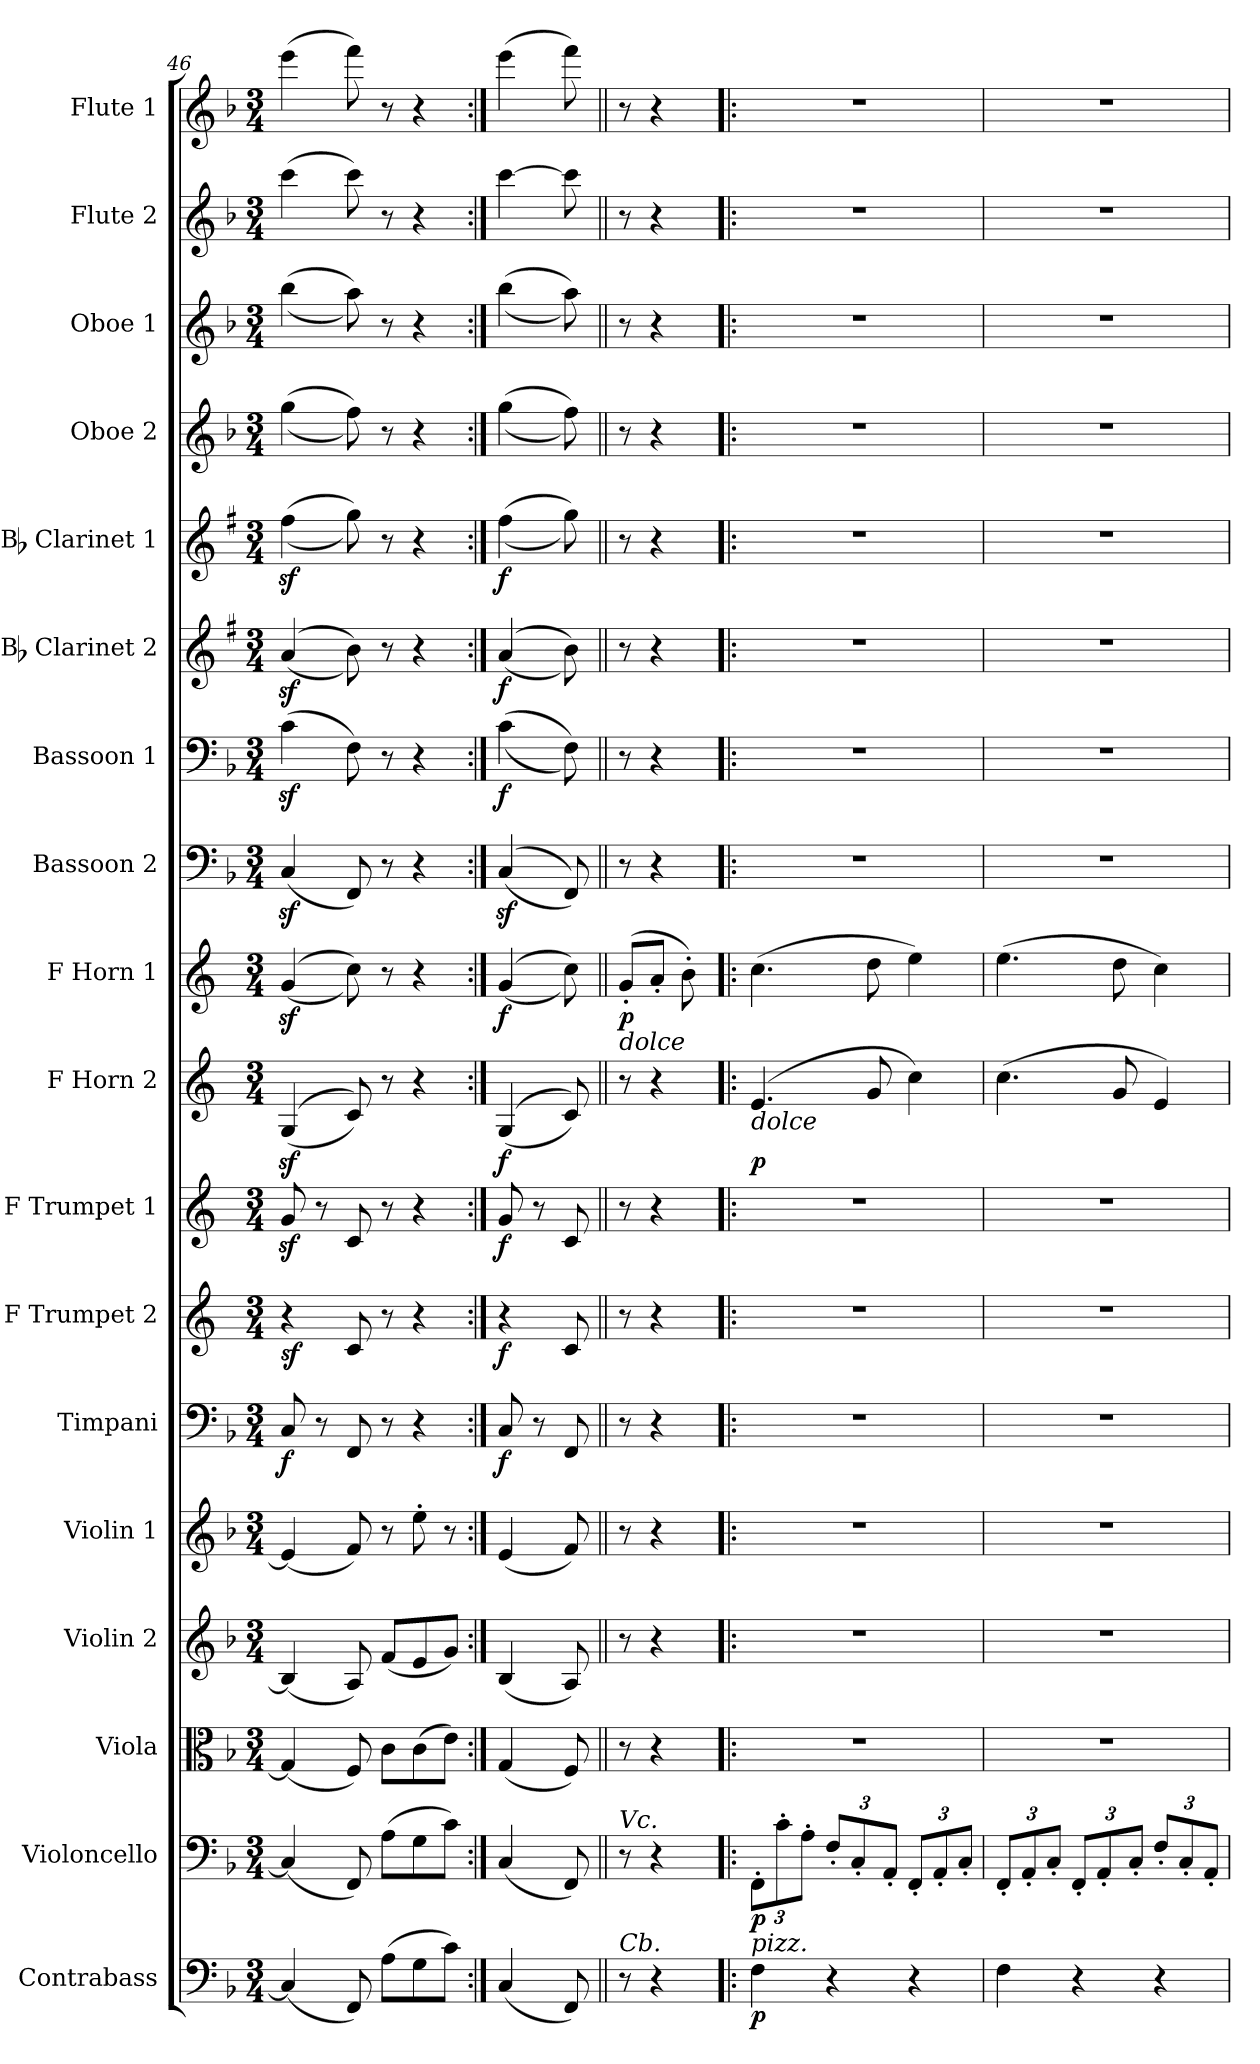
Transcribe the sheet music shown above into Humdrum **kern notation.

**kern	**dynam	**kern	**dynam	**kern	**kern	**kern	**kern	**dynam	**kern	**dynam	**kern	**dynam	**kern	**dynam	**kern	**dynam	**kern	**kern	**dynam	**kern	**dynam	**kern	**dynam	**kern	**kern	**kern	**kern
*part18	*part18	*part17	*part17	*part16	*part15	*part14	*part13	*part13	*part12	*part12	*part11	*part11	*part10	*part10	*part9	*part9	*part8	*part7	*part7	*part6	*part6	*part5	*part5	*part4	*part3	*part2	*part1
*staff18	*staff18	*staff17	*staff17	*staff16	*staff15	*staff14	*staff13	*staff13	*staff12	*staff12	*staff11	*staff11	*staff10	*staff10	*staff9	*staff9	*staff8	*staff7	*staff7	*staff6	*staff6	*staff5	*staff5	*staff4	*staff3	*staff2	*staff1
*I"Contrabass	*	*I"Violoncello	*	*I"Viola	*I"Violin 2	*I"Violin 1	*I"Timpani	*	*I"F Trumpet 2	*	*I"F Trumpet 1	*	*I"F Horn 2	*	*I"F Horn 1	*	*I"Bassoon 2	*I"Bassoon 1	*	*I"Bb Clarinet 2	*	*I"Bb Clarinet 1	*	*I"Oboe 2	*I"Oboe 1	*I"Flute 2	*I"Flute 1
*I'Cb	*	*I'Vc	*	*I'Vla	*I'Vln 2	*I'Vln 1	*I'Timp	*	*I'Tpt 2	*	*I'Tpt 1	*	*I'Hn 2	*	*I'Hn 1	*	*I'Bsn 2	*I'Bsn 1	*	*I'Cl 2	*	*I'Cl 1	*	*I'Ob 2	*I'Ob 1	*I'Fl 2	*I'Fl 1
!!LO:PB:g=z
*clefF4	*	*clefF4	*	*clefC3	*clefG2	*clefG2	*clefF4	*	*clefG2	*	*clefG2	*	*clefG2	*	*clefG2	*	*clefF4	*clefF4	*	*clefG2	*	*clefG2	*	*clefG2	*clefG2	*clefG2	*clefG2
*ITrd7c12	*	*	*	*	*	*	*	*	*ITrd-3c-5	*	*ITrd-3c-5	*	*ITrd4c7	*	*ITrd4c7	*	*	*	*	*ITrd1c2	*	*ITrd1c2	*	*	*	*	*
*k[b-]	*	*k[b-]	*	*k[b-]	*k[b-]	*k[b-]	*k[b-]	*	*k[b-]	*	*k[b-]	*	*k[b-]	*	*k[b-]	*	*k[b-]	*k[b-]	*	*k[b-]	*	*k[b-]	*	*k[b-]	*k[b-]	*k[b-]	*k[b-]
*M3/4	*	*M3/4	*	*M3/4	*M3/4	*M3/4	*M3/4	*	*M3/4	*	*M3/4	*	*M3/4	*	*M3/4	*	*M3/4	*M3/4	*	*M3/4	*	*M3/4	*	*M3/4	*M3/4	*M3/4	*M3/4
=46	=46	=46	=46	=46	=46	=46	=46	=46	=46	=46	=46	=46	=46	=46	=46	=46	=46	=46	=46	=46	=46	=46	=46	=46	=46	=46	=46
!	!	!	!	!	!	!	!	!LO:DY:b	!	!LO:DY:b	!	!	!	!	!	!	!	!	!	!	!	!	!	!	!	!	!
(4CC/]	.	(4C/]	.	(4G/]	(4B-/]	(4e/]	8C/	f	4r	sf	8ccz</	.	((4Cz</	.	((4cz</	.	(4Cz</	(4cz<\	.	((4gz</	.	((4eez<\	.	((4gg\	((4bb-\	(4ccc\	(4eee\
.	.	.	.	.	.	.	8r	.	.	.	8r	.	.	.	.	.	.	.	.	.	.	.	.	.	.	.	.
8FFF/)	.	8FF/)	.	8F/)	8A/)	8f/)	8FF/	.	8f/	.	8f/	.	8F/))	.	8f\))	.	8FF/)	8F\)	.	8a\))	.	8ff\))	.	8ff\))	8aa\))	8ccc\)	8fff\)
(8AA\L	.	(8A\L	.	8c\L	(8f/L	8r	8r	.	8r	.	8r	.	8r	.	8r	.	8r	8r	.	8r	.	8r	.	8r	8r	8r	8r
8GG\	.	8G\	.	(8c\	8e/	8ee'\	4r	.	4r	.	4r	.	4r	.	4r	.	4r	4r	.	4r	.	4r	.	4r	4r	4r	4r
8C\J)	.	8c\J)	.	8e\J)	8g/J)	8r	.	.	.	.	.	.	.	.	.	.	.	.	.	.	.	.	.	.	.	.	.
=47:|!	=47:|!	=47:|!	=47:|!	=47:|!	=47:|!	=47:|!	=47:|!	=47:|!	=47:|!	=47:|!	=47:|!	=47:|!	=47:|!	=47:|!	=47:|!	=47:|!	=47:|!	=47:|!	=47:|!	=47:|!	=47:|!	=47:|!	=47:|!	=47:|!	=47:|!	=47:|!	=47:|!
!	!	!	!	!	!	!	!	!LO:DY:b	!	!LO:DY:b	!	!LO:DY:b	!	!LO:DY:b	!	!LO:DY:b	!	!	!LO:DY:b	!	!LO:DY:b	!	!LO:DY:b	!	!	!	!
(4CC/	.	(4C/	.	(4G/	(4B-/	(4e/	8C/	f	4r	f	8cc/	f	((4C/	f	((4c/	f	((4Cz</	((4c\	f	((4g/	f	((4ee\	f	((4gg\	((4bb-\	[4ccc\	(4eee\
.	.	.	.	.	.	.	8r	.	.	.	8r	.	.	.	.	.	.	.	.	.	.	.	.	.	.	.	.
8FFF/)	.	8FF/)	.	8F/)	8A/)	8f/)	8FF/	.	8f/	.	8f/	.	8F/))	.	8f\))	.	8FF/))	8F\))	.	8a\))	.	8ff\))	.	8ff\))	8aa\))	8ccc\]	8fff\)
=48||	=48||	=48||	=48||	=48||	=48||	=48||	=48||	=48||	=48||	=48||	=48||	=48||	=48||	=48||	=48||	=48||	=48||	=48||	=48||	=48||	=48||	=48||	=48||	=48||	=48||	=48||	=48||
!	!	!	!	!	!	!	!	!	!	!	!	!	!	!	!LO:TX:b:i:t=dolce	!	!	!	!	!	!	!	!	!	!	!	!
!	!	!LO:TX:i:t=Vc.	!	!	!	!	!	!	!	!	!	!	!	!	!	!	!	!	!	!	!	!	!	!	!	!	!
!LO:TX:i:t=Cb.	!	!	!	!	!	!	!	!	!	!	!	!	!	!	!	!	!	!	!	!	!	!	!	!	!	!	!
!	!	!	!	!	!	!	!	!	!	!	!	!	!	!	!	!LO:DY:b	!	!	!	!	!	!	!	!	!	!	!
8r	.	8r	.	8r	8r	8r	8r	.	8r	.	8r	.	8r	.	(8c'/L	p	8r	8r	.	8r	.	8r	.	8r	8r	8r	8r
4r	.	4r	.	4r	4r	4r	4r	.	4r	.	4r	.	4r	.	8d'/J	.	4r	4r	.	4r	.	4r	.	4r	4r	4r	4r
.	.	.	.	.	.	.	.	.	.	.	.	.	.	.	8e'\)	.	.	.	.	.	.	.	.	.	.	.	.
=49!|:	=49!|:	=49!|:	=49!|:	=49!|:	=49!|:	=49!|:	=49!|:	=49!|:	=49!|:	=49!|:	=49!|:	=49!|:	=49!|:	=49!|:	=49!|:	=49!|:	=49!|:	=49!|:	=49!|:	=49!|:	=49!|:	=49!|:	=49!|:	=49!|:	=49!|:	=49!|:	=49!|:
*	*	*Xbrackettup	*	*	*	*	*	*	*	*	*	*	*	*	*	*	*	*	*	*	*	*	*	*	*	*	*
!	!	!	!	!	!	!	!	!	!	!	!	!	!LO:TX:b:i:t=dolce	!	!	!	!	!	!	!	!	!	!	!	!	!	!
!LO:TX:i:t=pizz.	!	!	!	!	!	!	!	!	!	!	!	!	!	!	!	!	!	!	!	!	!	!	!	!	!	!	!
!	!LO:DY:b	!	!LO:DY:b	!	!	!	!	!	!	!	!	!	!	!LO:DY:b	!	!	!	!	!	!	!	!	!	!	!	!	!
4FF\	p	12FF'\L	p	2.r	2.r	2.r	2.r	.	2.r	.	2.r	.	(4.A/	p	(4.f\	.	2.r	2.r	.	2.r	.	2.r	.	2.r	2.r	2.r	2.r
.	.	12c'\	.	.	.	.	.	.	.	.	.	.	.	.	.	.	.	.	.	.	.	.	.	.	.	.	.
.	.	12A'\J	.	.	.	.	.	.	.	.	.	.	.	.	.	.	.	.	.	.	.	.	.	.	.	.	.
4r	.	12F'/L	.	.	.	.	.	.	.	.	.	.	.	.	.	.	.	.	.	.	.	.	.	.	.	.	.
.	.	12C'/	.	.	.	.	.	.	.	.	.	.	.	.	.	.	.	.	.	.	.	.	.	.	.	.	.
.	.	.	.	.	.	.	.	.	.	.	.	.	8c/	.	8g\	.	.	.	.	.	.	.	.	.	.	.	.
.	.	12AA'/J	.	.	.	.	.	.	.	.	.	.	.	.	.	.	.	.	.	.	.	.	.	.	.	.	.
4r	.	12FF'/L	.	.	.	.	.	.	.	.	.	.	4f\)	.	4a\)	.	.	.	.	.	.	.	.	.	.	.	.
.	.	12AA'/	.	.	.	.	.	.	.	.	.	.	.	.	.	.	.	.	.	.	.	.	.	.	.	.	.
.	.	12C'/J	.	.	.	.	.	.	.	.	.	.	.	.	.	.	.	.	.	.	.	.	.	.	.	.	.
=50	=50	=50	=50	=50	=50	=50	=50	=50	=50	=50	=50	=50	=50	=50	=50	=50	=50	=50	=50	=50	=50	=50	=50	=50	=50	=50	=50
4FF\	.	12FF'/L	.	2.r	2.r	2.r	2.r	.	2.r	.	2.r	.	(4.f\	.	(4.a\	.	2.r	2.r	.	2.r	.	2.r	.	2.r	2.r	2.r	2.r
.	.	12AA'/	.	.	.	.	.	.	.	.	.	.	.	.	.	.	.	.	.	.	.	.	.	.	.	.	.
.	.	12C'/J	.	.	.	.	.	.	.	.	.	.	.	.	.	.	.	.	.	.	.	.	.	.	.	.	.
4r	.	12FF'/L	.	.	.	.	.	.	.	.	.	.	.	.	.	.	.	.	.	.	.	.	.	.	.	.	.
.	.	12AA'/	.	.	.	.	.	.	.	.	.	.	.	.	.	.	.	.	.	.	.	.	.	.	.	.	.
.	.	.	.	.	.	.	.	.	.	.	.	.	8c/	.	8g\	.	.	.	.	.	.	.	.	.	.	.	.
.	.	12C'/J	.	.	.	.	.	.	.	.	.	.	.	.	.	.	.	.	.	.	.	.	.	.	.	.	.
4r	.	12F'/L	.	.	.	.	.	.	.	.	.	.	4A/)	.	4f\)	.	.	.	.	.	.	.	.	.	.	.	.
.	.	12C'/	.	.	.	.	.	.	.	.	.	.	.	.	.	.	.	.	.	.	.	.	.	.	.	.	.
.	.	12AA'/J	.	.	.	.	.	.	.	.	.	.	.	.	.	.	.	.	.	.	.	.	.	.	.	.	.
=	=	=	=	=	=	=	=	=	=	=	=	=	=	=	=	=	=	=	=	=	=	=	=	=	=	=	=
*-	*-	*-	*-	*-	*-	*-	*-	*-	*-	*-	*-	*-	*-	*-	*-	*-	*-	*-	*-	*-	*-	*-	*-	*-	*-	*-	*-
